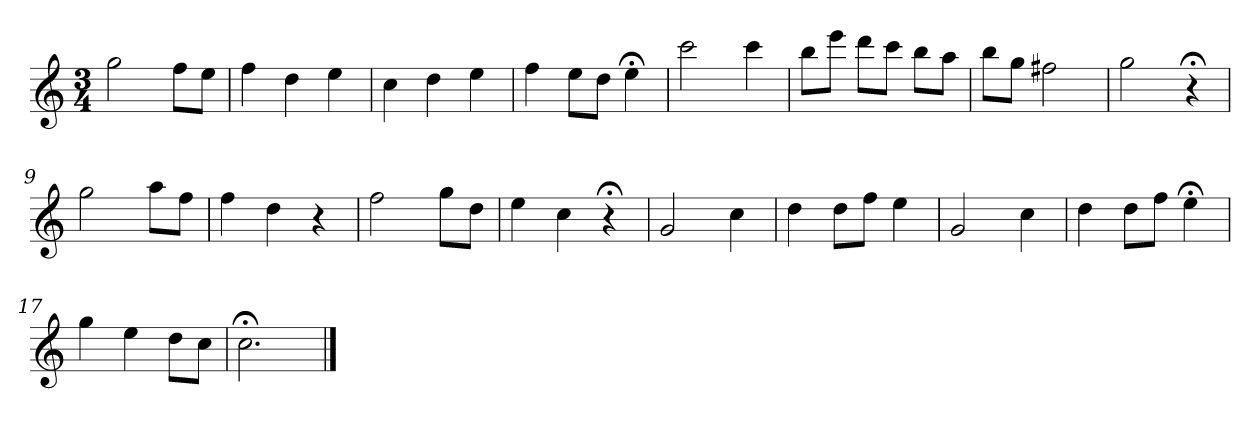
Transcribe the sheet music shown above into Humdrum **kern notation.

**kern
*part1
*staff1
*k[]
*C:
*M3/4
*MM120
=1
2gg
8ffL
8eeJ
=2
4ff
4dd
4ee
=3
4cc
4dd
4ee
=4
4ff
8eeL
8ddJ
4ee;<
=5
2ccc
4ccc
=6
8bbL
8eeeJ
8dddL
8cccJ
8bbL
8aaJ
=7
8bbL
8ggJ
2ff#X
=8
2gg
4r;<
=9
2gg
8aaL
8ffJ
=10
4ff
4dd
4r
=11
2ff
8ggL
8ddJ
=12
4ee
4cc
4r;<
=13
2g
4cc
=14
4dd
8ddL
8ffJ
4ee
=15
2g
4cc
=16
4dd
8ddL
8ffJ
4ee;<
=17
4gg
4ee
8ddL
8ccJ
=18
2.cc;<
==
*-
